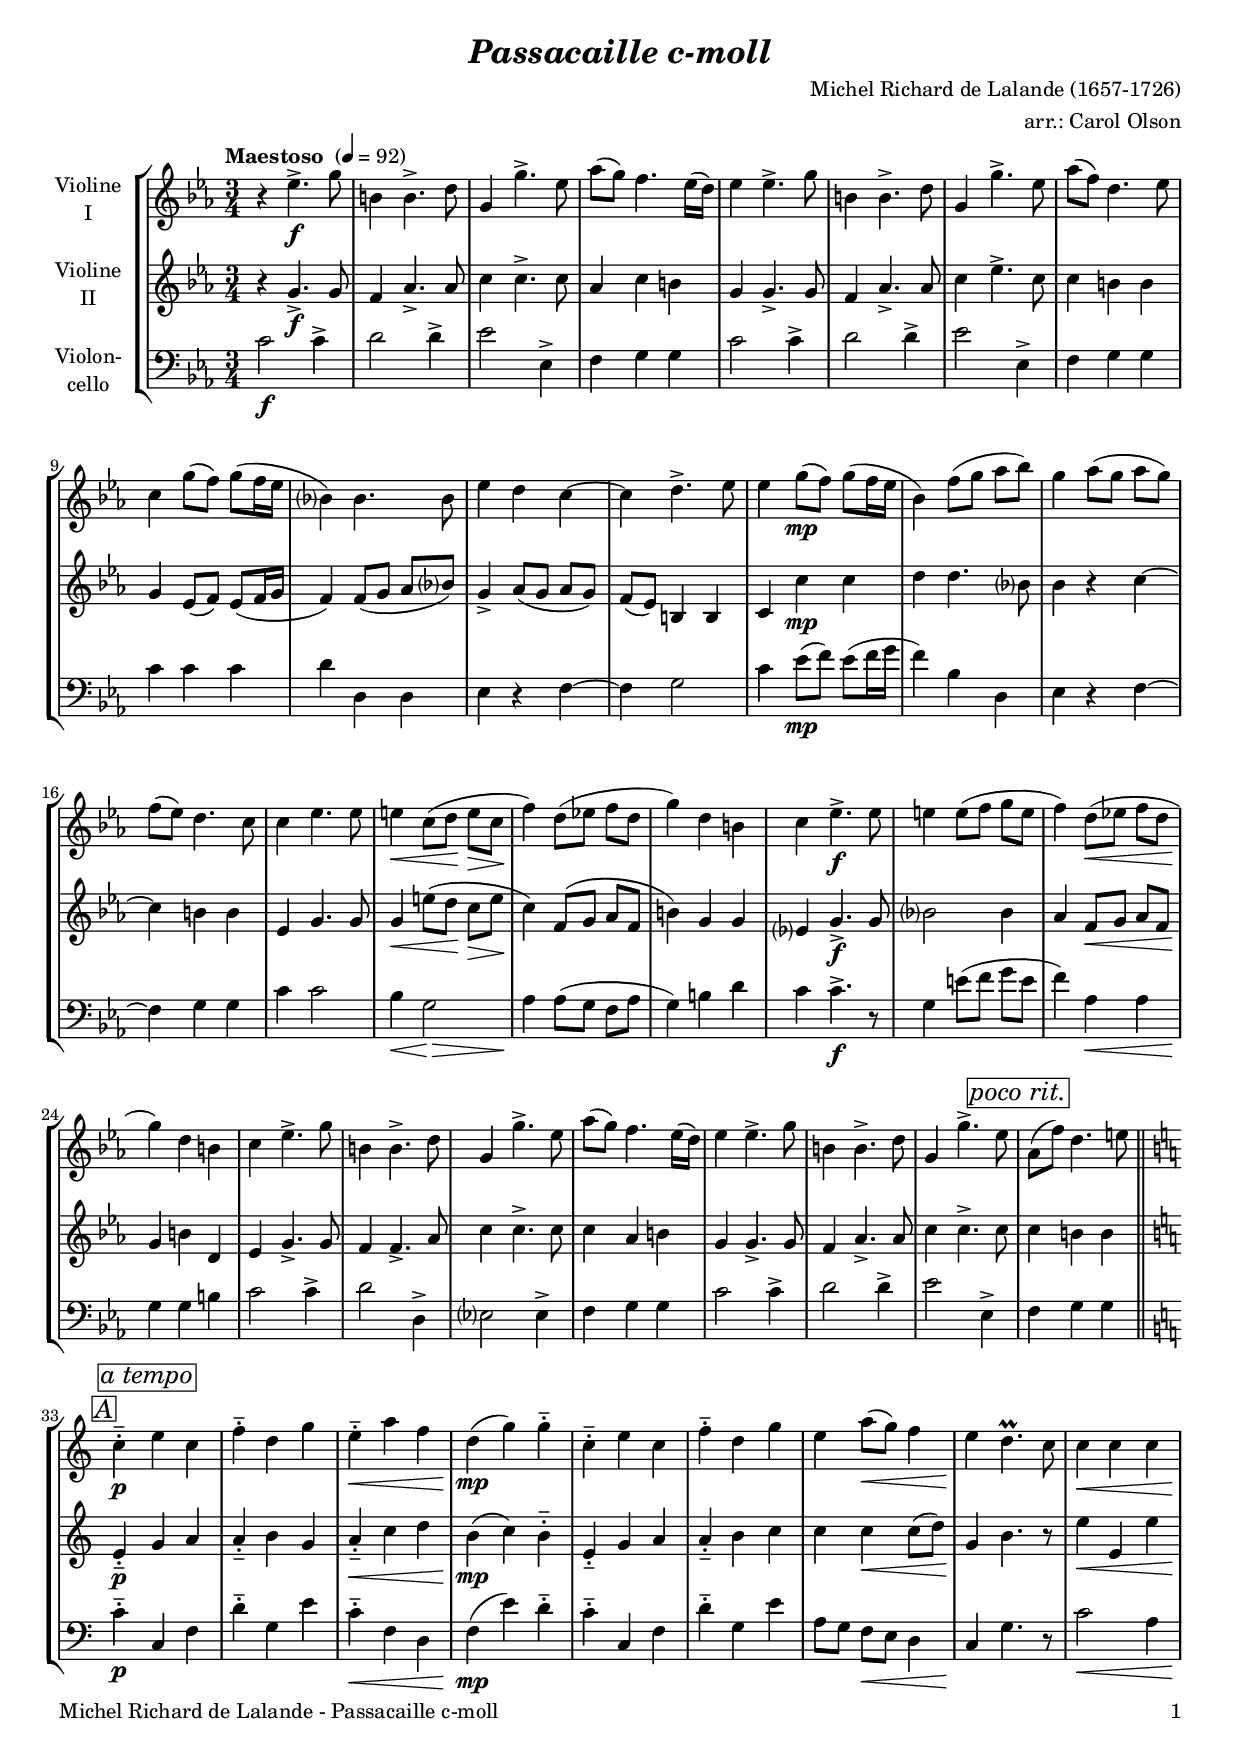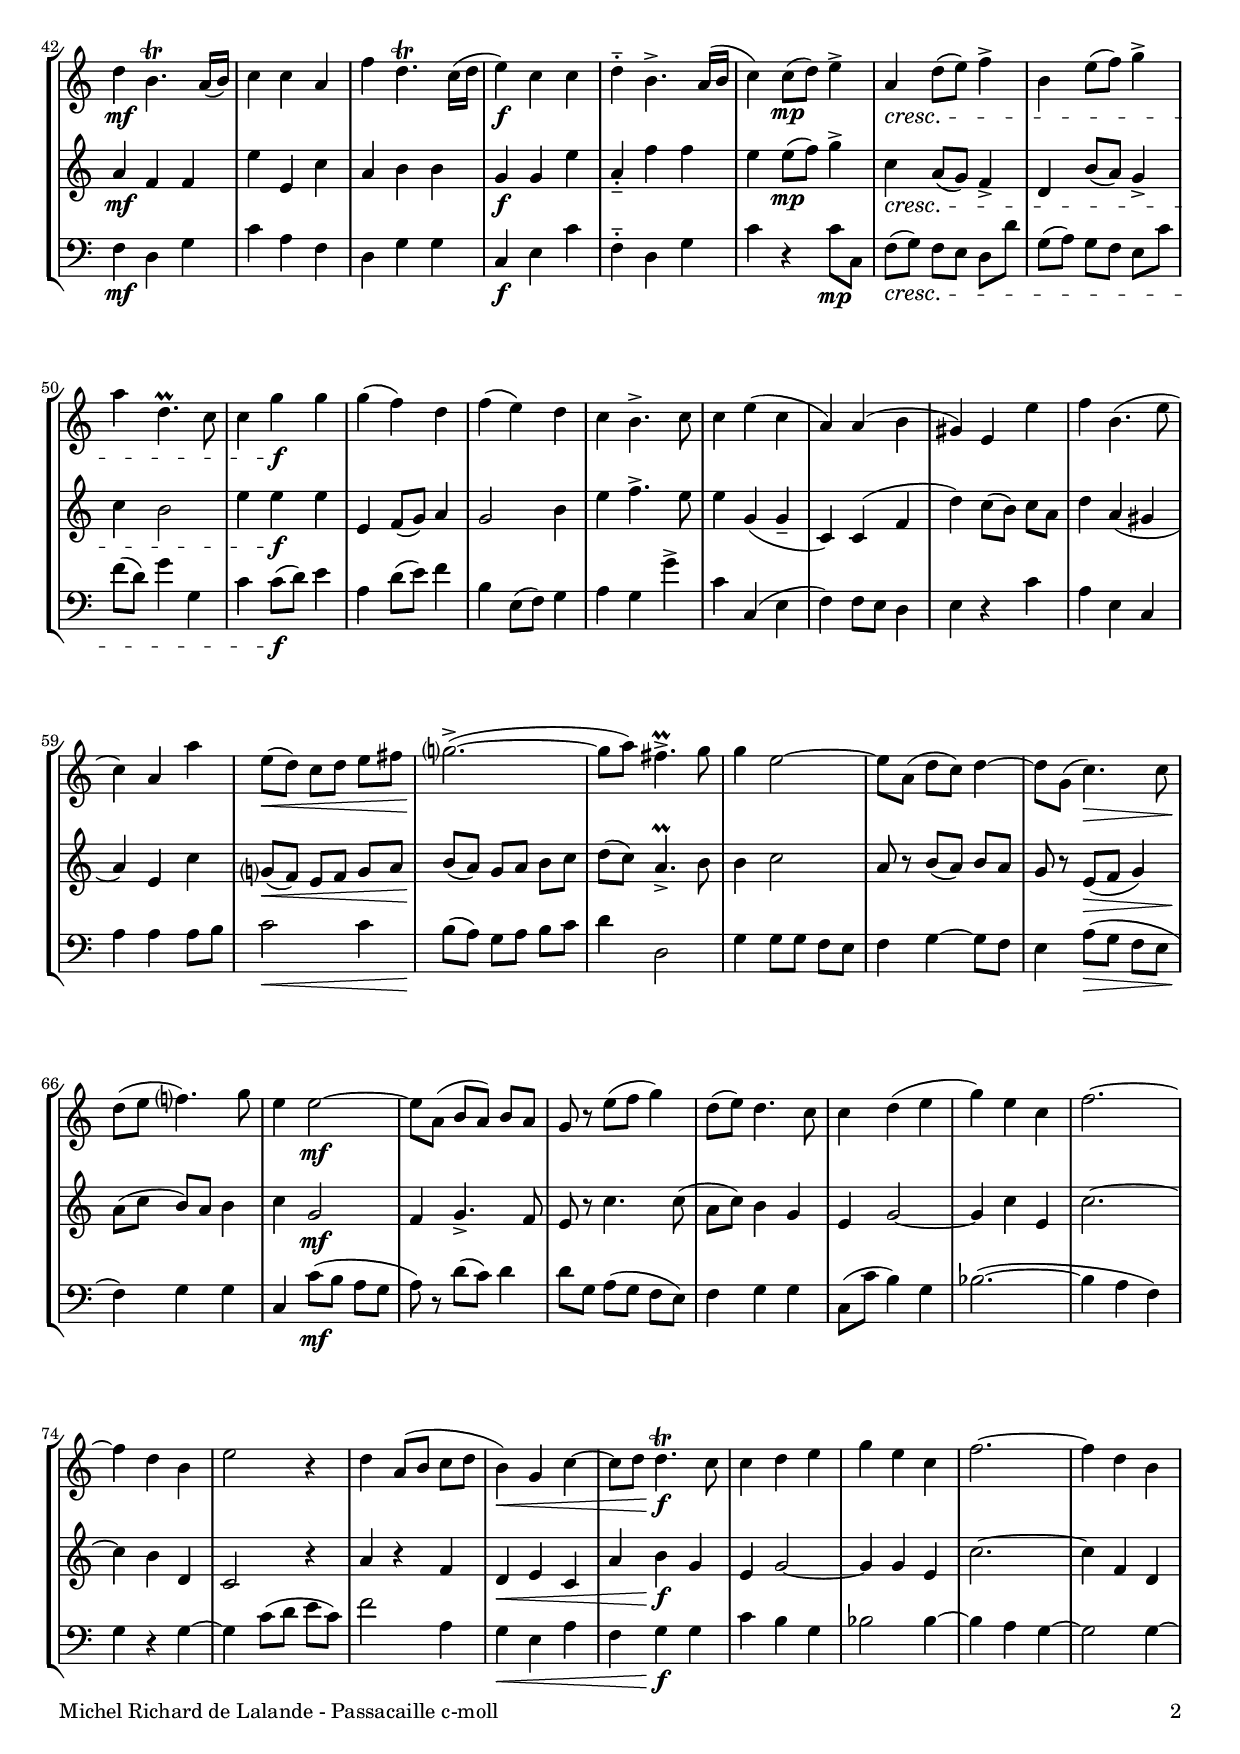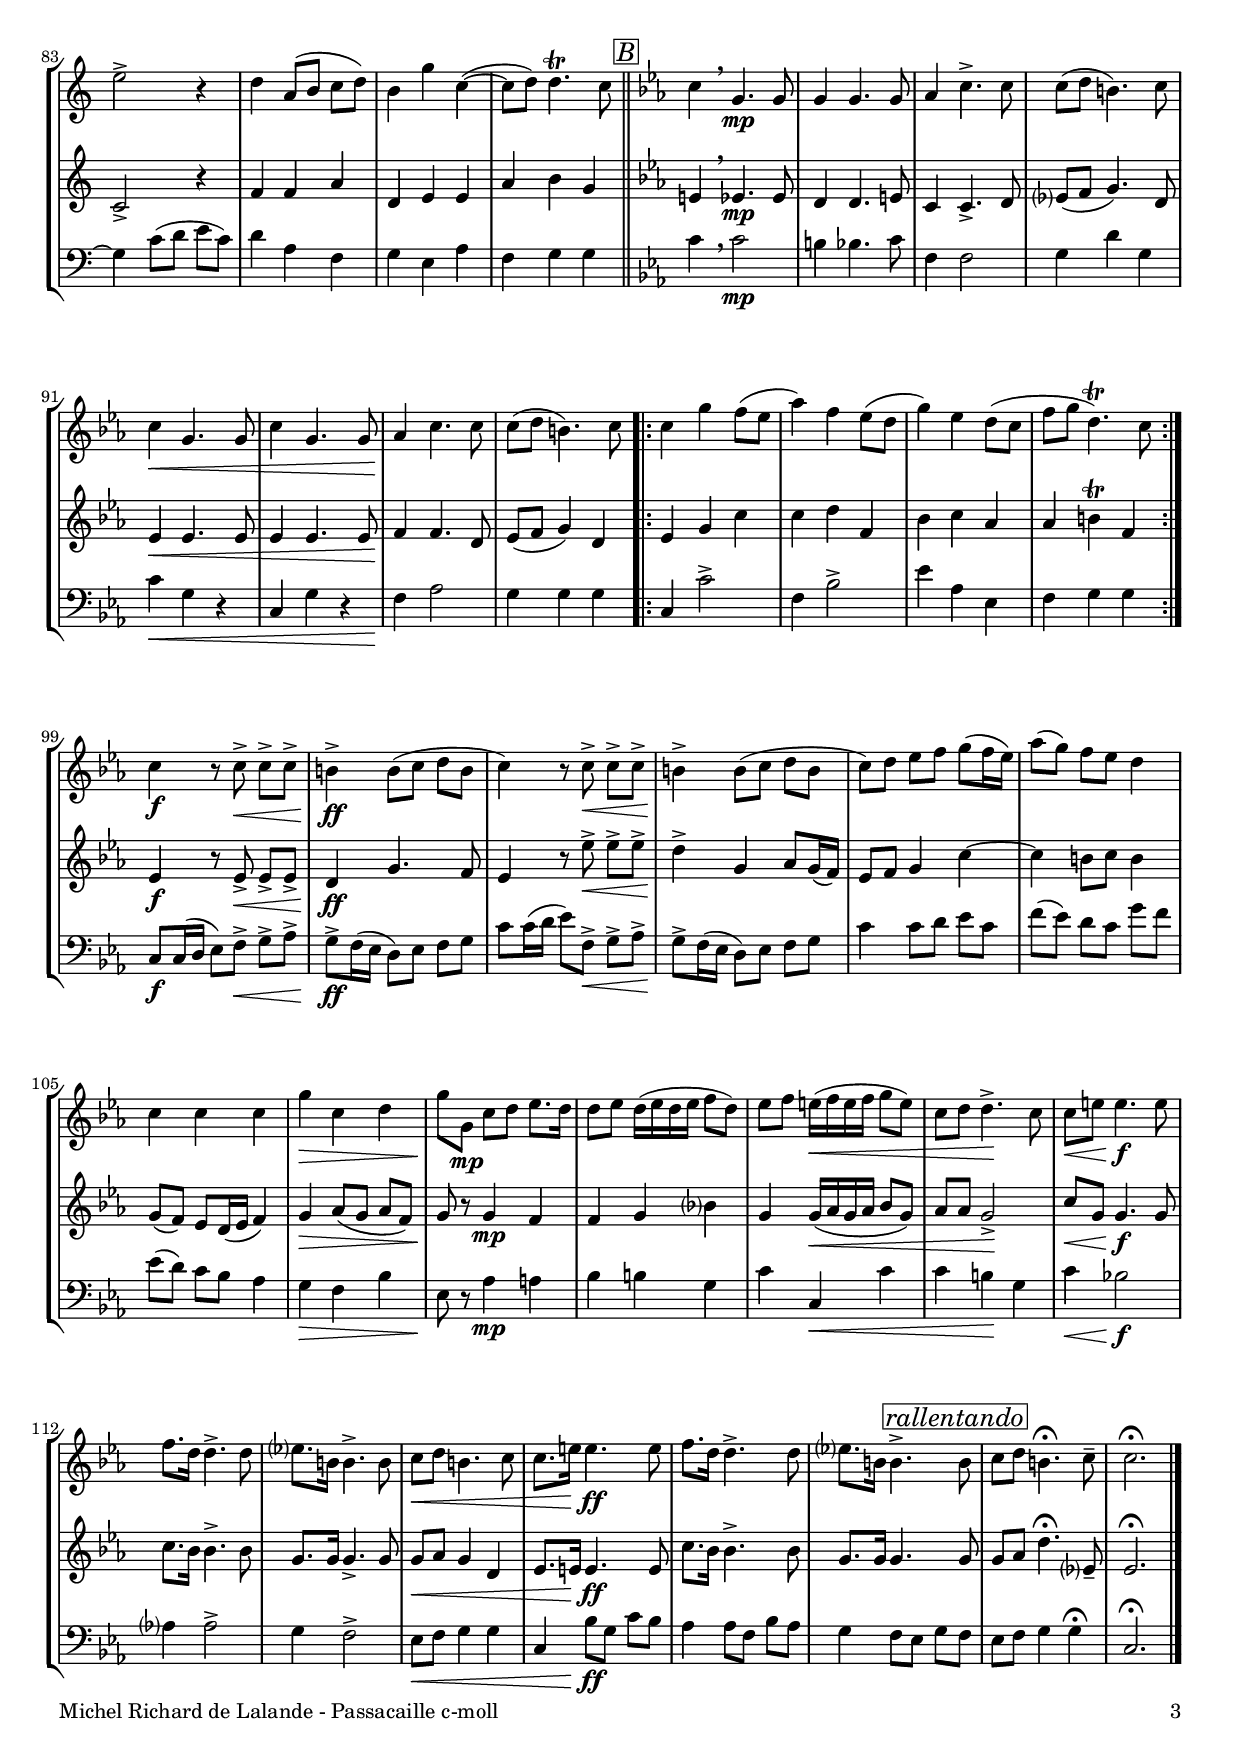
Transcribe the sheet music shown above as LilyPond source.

\version "2.24.4"
\include "deutsch.ly"
  
#(set-global-staff-size 18)

\header {
  title     = \markup \bold \italic "Passacaille c-moll"
  composer  = "Michel Richard de Lalande (1657-1726)"
  arranger  = "arr.: Carol Olson"
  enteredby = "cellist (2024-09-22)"
%  piece     = ""
}

voiceconsts = {
  \key c \minor
  \time 3/4
  \clef "treble"
%  \numericTimeSignature
  \compressEmptyMeasures
% Set default beaming for all staves
  \set Timing.beamExceptions = #'()
  \set Timing.baseMoment     = #(ly:make-moment 1 4)
  \set Timing.beatStructure  = #'(1 1 1)
  \tempo "Maestoso " 4=92
}

mivl = "violin"
miva = "viola"
mipz = "pizzicato strings"
mivc = "cello"

boxa = { \bar "||" \mark \markup \box \italic "A" \key c \major }
boxb = { \bar "||" \mark \markup \box \italic "B" \key c \minor }

atem = \mark \markup \box \italic "a tempo"
prit = \mark \markup \box \italic "poco rit."
rall = \mark \markup \box \italic "rallentando"

va = \relative c'' {
  \voiceconsts

  r4 es4.->\f g8
  h,4 h4.-> d8
  g,4 g'4.-> es8
  as( g) f4. es16( d)
  es4 es4.-> g8

  h,4 h4.-> d8
  g,4 g'4.-> es8
  as( f) d4. es8
  c4 g'8( f) g( f16 es
  b?4) b4. b8
  es4 d c~

  c d4.-> es8
  es4 g8(\mp f) g( f16 es
  b4) f'8( g as b)
  g4 as8( g as g)
  f( es) d4. c8
  c4 es4. es8

  e4\< c8( d\! e\> c
  f4)\! d8( es! f d
  g4) d h
  c es4.->\f es8
  e4 e8( f g e
  f4) d8(\< es! f d

  g4)\! d h
  c4 es4.-> g8
  h,4 h4.-> d8
  g,4 g'4.-> es8
  as( g) f4. es16( d)
  es4 es4.-> g8

  h,4 h4.-> d8
  g,4 g'4.-> es8 \prit
  as,( f') d4. e8 \boxa
  c4---.\p \atem e c
  f---. d g
  e---.\< a f

  d(\!\mp g) g---.
  c,---. e c
  f---. d g
  e a8(\< g) f4
  e\! d4.\prall c8
  c4\< c c
  d\!\mf h4.\trill a16( h)

  c4 c a
  f' d4.\trill c16( d
  e4)\f c c
  d---. h4.-> a16( h
  c4) c8(\mp d) e4->
  a,\cresc d8( e) f4->

  h, e8( f) g4->
  a d,4.\prall c8
  c4 g'\f g
  g( f) d
  f( e) d
  c h4.-> c8
  c4 e( c

  a) a( h
  gis) e e'
  f h,4.( e8
  c4) a a'
  e8(\< d) c d e fis
  g?2.(~->\!

  g8 a) fis4.->\prall g8
  g4 e2~
  e8 a,( d c) d4~
  d8 g,( c4.)\> c8
  d(\! e f?4.) g8
  e4 e2~\mf
  e8 a,( h a) h a
  g r e'( f g4)
  d8(e) d4. c8
  c4 d( e
  g) e c
  f2.~

  f4 d h
  e2 r4
  d a8( h c d
  h4)\< g c~
  c8 d d4.\trill\!\f c8
  c4 d e
  g e c

  f2.~
  f4 d h
  e2-> r4
  d a8( h c d)
  h4 g' c,(~
  c8 d) d4.\trill c8 \boxb

  c4 \breathe g4.\mp g8
  g4 g4. g8
  as4 c4.-> c8
  c( d h4.) c8
  c4\< g4. g8
  c4 g4. g8

  as4\! c4. c8
  c( d h4.) c8
  \repeat volta 2 {
    c4 g' f8( es
    as4) f es8( d
    g4) es d8( c
    f g d4.)\trill c8
  }

  c4\f r8 c->\< c-> c->
  h4->\!\ff h8( c d h
  c4) r8 c->\< c-> c->
  h4->\! h8( c d h
  c) d es f g( f16 es)

  as8( g) f es d4
  c c c
  g'\> c, d
  g8\! g,\mp c d es8. d16
  d8 es d16( es d es f8 d)

  es f e16(\< f e f g8 e)
  c d d4.->\! c8
  c\< e e4.\!\f e8
  f8. d16 d4.-> d8
  es?8. h16 h4.-> h8
  c\< d h4. c8

  c8. e16 e4.\!\ff e8
  f8. d16 d4.-> d8
  es?8. h16 h4.-> \rall h8
  c d h4.\fermata c8--
  c2.\fermata \bar "|."
}

vb = \relative c'' {
  \voiceconsts

  r4 g4.->\f g8
  f4 as4.-> as8
  c4 c4.-> c8
  as4 c h
  g g4.-> g8

  f4 as4.-> as8
  c4 es4.-> c8
  c4 h h
  g es8( f) es( f16 g
  f4) f8( g as b?)
  g4-> as8( g as g)

  f( es) h4 h
  c c'\mp c
  d d4. b?8
  b4 r c~
  c h h
  es, g4. g8

  g4\< e'8( d\! c\> e
  c4)\! f,8( g as f
  h4) g g
  es? g4.->\f g8
  b?2 b4
  as f8\< g as f

  g4\! h d,
  es g4.-> g8
  f4 f4.-> as8
  c4 c4.-> c8
  c4 as h
  g g4.-> g8

  f4 as4.-> as8
  c4 c4.-> c8 \prit
  c4 h h \boxa
  e,---.\p \atem g a
  a---. h g
  a---.\< c d

  h(\!\mp c) h---.
  e,---. g a
  a---. h c
  c c\< c8( d)
  g,4\! h4. r8
  e4\< e, e'
  a,\!\mf f f

  e' e, c'
  a h h
  g\f g e'
  a,---. f' f
  e e8(\mp f) g4->
  c,\cresc a8( g) f4->

  d h'8( a) g4->
  c h2
  e4 e\f e
  e, f8( g) a4
  g2 h4
  e f4.-> e8
  e4 g,( g--

  c,) c( f
  d') c8( h) c a
  d4 a( gis
  a) e c'
  g?8(\< f) e f g a
  h(\! a) g a h c

  d( c) a4.->\prall h8
  h4 c2
  a8 r h( a) h a
  g r e(\> f g4)
  a8(\! c h) a h4
  c g2\mf

  f4 g4.-> f8
  e r c'4. c8(
  a c) h4 g
  e g2~
  g4 c e,
  c'2.~

  c4 h d,
  c2 r4
  a' r f
  d\< e c
  a' h\!\f g
  e g2~
  g4 g e

  c'2.~
  c4 f, d
  c2-> r4
  f f a
  d, e e
  a h g \boxb

  e \breathe es4.\mp es8
  d4 d4. e8
  c4 c4.-> d8
  es?( f g4.) d8
  es4\< es4. es8
  es4 es4. es8

  f4\! f4. d8
  es( f g4) d
  \repeat volta 2 {
    es g c
    c d f,
    b c as
    as h\trill f
  }

  es\f r8 es->\< es-> es->
  d4\!\ff g4. f8
  es4 r8 es'->\< es-> es->
  d4->\! g, as8 g16( f)
  es8 f g4 c~

  c h8 c h4
  g8( f) es d16( es f4)
  g\> as8( g as f)
  g\! r g4\mp f
  f g b?

  g g16(\< as g as b8 g)
  as as g2->\!
  c8\< g g4.\!\f g8
  c8. b16 b4.-> b8
  g8. g16 g4.-> g8
  g\< as g4 d

  es8. e16 e4.\!\ff e8
  c'8. b16 b4.-> b8
  g8. g16 g4. \rall g8
  g as d4.\fermata es,?8--
  es2.\fermata \bar "|."
}

vc = \relative c' {
  \voiceconsts
  \clef "bass"

  c2\f c4->
  d2 d4->
  es2 es,4->
  f g g
  c2 c4->

  d2 d4->
  es2 es,4->
  f g g
  c c c
  d d, d
  es r f~

  f g2
  c4 es8(\mp f) es( f16 g
  f4) b, d,
  es r f~
  f g g
  c c2

  b4\< g2\!\>
  as4\! as8( g f as
  g4) h d
  c c4.->\f r8
  g4 e'8( f g e
  f4) as,\< as

  g\! g h
  c2 c4->
  d2 d,4->
  es?2 es4->
  f g g
  c2 c4->

  d2 d4->
  es2 es,4-> \prit
  f g g \boxa
  c---.\p \atem c, f
  d'---. g, e'
  c---.\< f, d

  f(\!\mp e') d---.
  c---. c, f
  d'---. g, e'
  a,8 g f\< e d4
  c\! g'4. r8
  c2\< a4
  f\!\mf d g

  c a f
  d g g
  c,\f e c'
  f,---. d g
  c r c8\mp c,
  f(\cresc g) f e d d'

  g,( a) g f e c'
  f( d) g4 g,
  c c8(\f d) e4
  a, d8( e) f4
  h, e,8( f) g4
  a g g'->
  c, c,( e

  f) f8 e d4
  e r c'
  a e c
  a' a a8 h
  c2\< c4
  h8(\! a) g a h c

  d4 d,2
  g4 g8 g f e
  f4 g~ g8 f
  e4 a8(\> g f e
  f4)\! g g
  c, c'8(\mf h a g

  a) r d( c) d4
  d8 g, a( g f e)
  f4 g g
  c,8( c' h4) g
  b2.(~
  b4 a f)

  g r g~
  g c8( d e c)
  f2 a,4
  g\< e a
  f g\!\f g
  c h g
  b2 b4~

  b a g~
  g2 g4~
  g c8( d e c)
  d4 a f
  g e a
  f g g \boxb

  c \breathe c2\mp
  h4 b4. c8
  f,4 f2
  g4 d' g,
  c\< g r
  c, g' r

  f\! as2
  g4 g g
  \repeat volta 2 {
    c, c'2->
    f,4 b2->
    es4 as, es
    f g g
  }
  c,8\f c16( d es8) f->\< g-> as->
  g->\!\ff f16( es d8) es f g
  c c16( d es8) f,->\< g-> as->
  g->\! f16( es d8) es f g
  c4 c8 d es c

  f( es) d c g' f
  es( d) c b as4
  g\> f b
  es,8\! r as4\mp a
  b h g

  c c,\< c'
  c h\! g
  c\< b!2\!\f
  as?4 as2->
  g4 f2->
  es8\< f g4 g

  c, b'8\!\ff g c b
  as4 as8 f b as
  g4 f8 es g \rall f
  es f g4 g\fermata
  c,2.\fermata \bar "|."
}


music = \new StaffGroup <<
      \new Staff {
	\set Staff.midiInstrument = \mivl
	\set Staff.instrumentName = \markup \center-column { "Violine" "I" }
	\transpose c c { \va }
      }

      \new Staff {
	\set Staff.midiInstrument = \mivl
	\set Staff.instrumentName = \markup \center-column { "Violine" "II" }
	\transpose c c { \vb }
      }

      \new Staff {
	\set Staff.midiInstrument = \mivc
	\set Staff.instrumentName = \markup \center-column { "Violon-" "cello" }
	\transpose c c { \vc }
      }
>>

\book {
  \paper {
    print-page-number = ##t
    print-first-page-number = ##t
    ragged-last-bottom = ##f
    oddHeaderMarkup = \markup \null
    evenHeaderMarkup = \markup \null
    oddFooterMarkup = \markup {
      \fill-line {
        \if \should-print-page-number
        "Michel Richard de Lalande - Passacaille c-moll" \fromproperty #'page:page-number-string
      }
    }
    evenFooterMarkup = \oddFooterMarkup
  } \score {
    \music
    \layout {}
  }

  \score {
    \unfoldRepeats \music

    \midi {
      \context {
        \Score
      }
    }
  }
}
